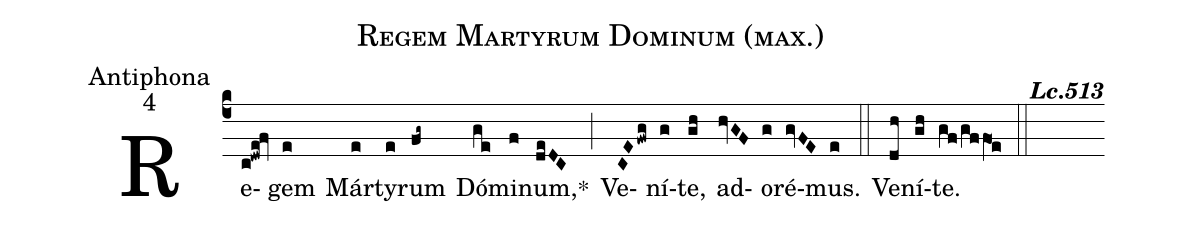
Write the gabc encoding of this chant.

name:Regem Martyrum Dominum (max.);
office-part:Antiphona;
mode:4;
commentary:{\bfseries Lc.513};
%%
(c4) Re(c!dwe!fv)gem(e) Már(e)ty(e)rum(fg~) Dó(ge)mi(f)num,<sp>*</sp>(deDC) (;)
Ve(CEfwg)ní(g)te,(gh) ad(hvGF)o(g)ré(gvFE)mus.(e) (::)
Ve(dh)ní(gh)te.(gf/gffO1e) (::)
